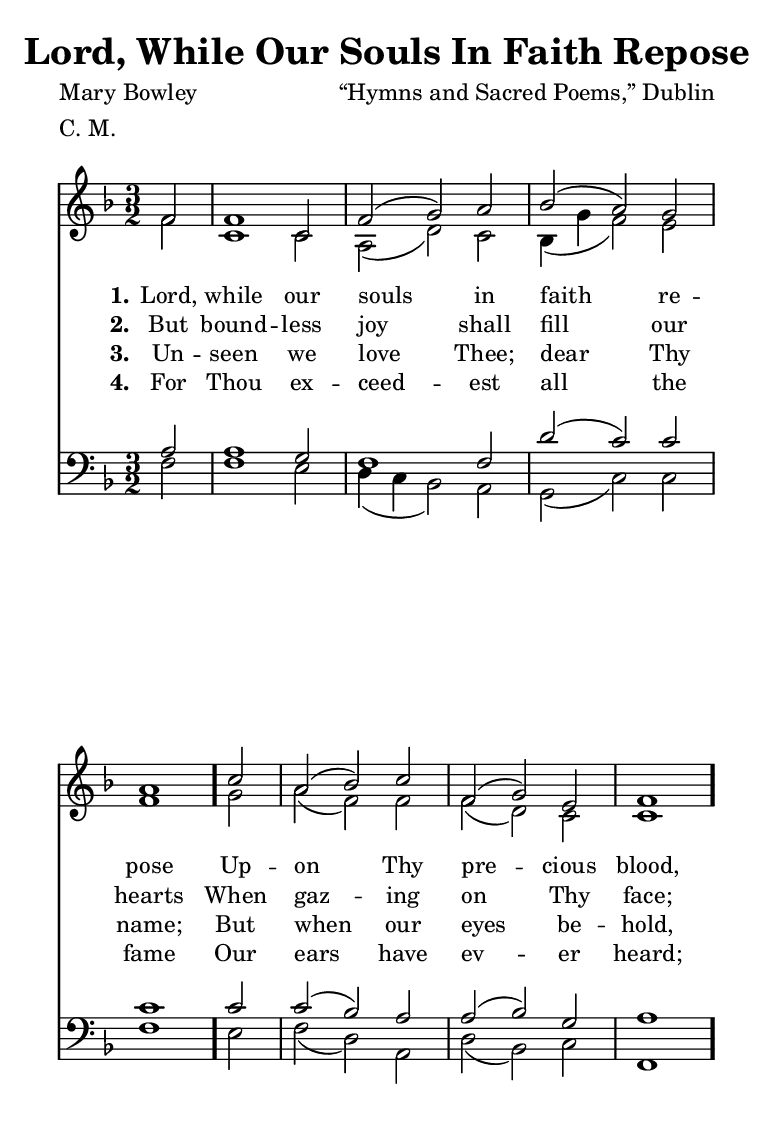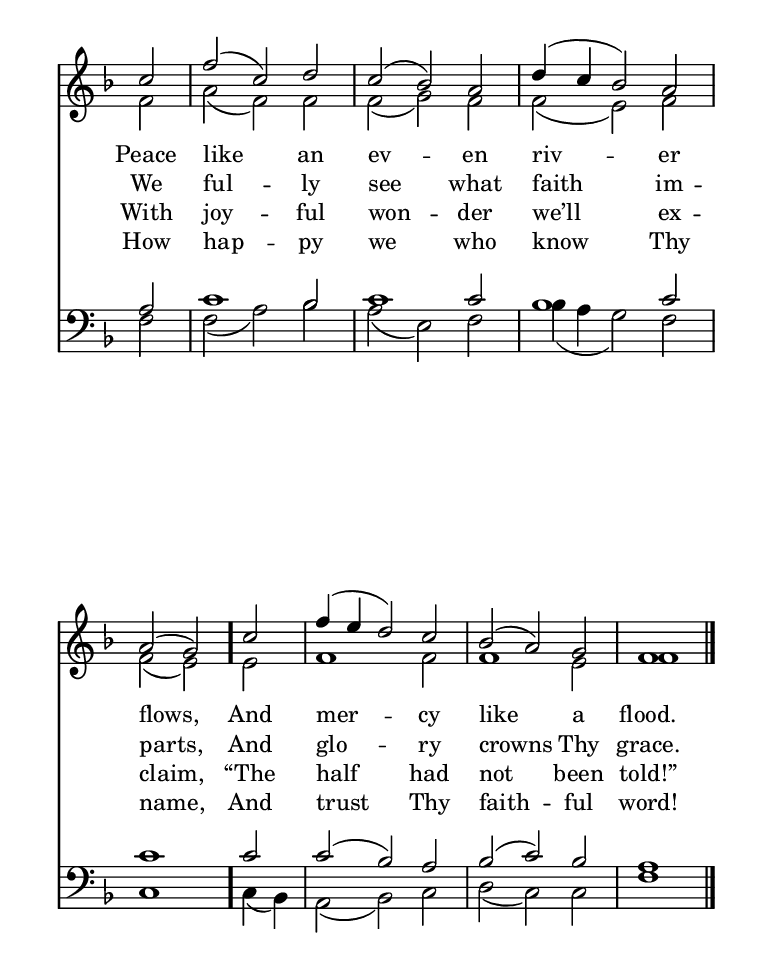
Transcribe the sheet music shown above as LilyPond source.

\include "common/global.ily"
\paper {
  \include "common/paper.ily"
  %ragged-bottom = ##t
  ragged-last-bottom = ##t
  %systems-per-page = ##f
  %page-count = ##f
  system-count = #(cond (is-eogsized 2) (#t #f))
}

\header{
  hymnnumber = "148"
  title = "Lord, While Our Souls In Faith Repose"
  tunename = "Irish"
  meter = "C. M."
  poet = "Mary Bowley"
  composer = "“Hymns and Sacred Poems,” Dublin"
  %copyright = ""
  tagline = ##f
}

% for fermata in MIDI
ta = { \tempo 2=90 }
tb = { \tempo 2=45 }

global = {
  \include "common/overrides.ily"
  \override Staff.TimeSignature.style = #'numbered
  \time 3/2
  \override Score.MetronomeMark.transparent = ##t % hide all fermata changes too
  \ta
  \key f \major
  \partial 2
  \autoBeamOff
}

notesSoprano = {
\global
\relative c' {

  f2 | f1 c2 | f(g) a | bes( a) g | a1
  c2 | a( bes) c | f,( g) e | f1
  c'2 | f( c) d | c( bes) a | d4( c bes2) a | a( g)
  c | f4( e d2) c | bes( a) g | f1
  \bar "|."

}
}

notesAlto = {
\global
\relative e' {

  f2 | c1 c2 | a( d) c | bes4( g' f2) e | f1
  g2 | a( f) f | f( d) c | c1
  f2 | a( f) f | f( g) f | f( e) f | f( e)
  e | f1 f2 | f1 e2 | f1

}
}

notesTenor = {
\global
\relative a {

  a2 | a1 g2 | f1 f2 | d'2( c) c | c1
  c2 | c( bes) a | a( bes) g | a1
  a2 | c1 bes2 | c1 c2 | bes1 c2 | c1
  c2 | c( bes) a | bes( c) bes | a1

}
}

notesBass = {
\global
\relative f {

  f2 | f1 e2 | d4( c bes2) a | g( c) c | f1
  e2 | f( d) a | d( bes) c | f,1
  f'2 | f( a) bes | a( e) f | bes4( a g2) f2 | c1
  c4( bes) | a2( bes) c | d( c) c | f1

}
}

wordsA = \lyricmode {
\set stanza = "1."

Lord, while our souls in faith re -- pose \bar "."
Up -- on Thy pre -- cious blood, \bar "." \break
Peace like an ev -- en riv -- er flows, \bar "."
And mer -- cy like a flood. \bar "."

}

wordsB = \lyricmode {
\set stanza = "2."

But bound -- less joy shall fill our hearts
When gaz -- ing on Thy face;
We ful -- ly see what faith im -- parts,
And glo -- ry crowns Thy grace.

}

wordsC = \lyricmode {
\set stanza = "3."

Un -- seen we love Thee; dear Thy name;
But when our eyes be -- hold,
With joy -- ful won -- der we’ll ex -- claim,
“The half had not been told!”

}

wordsD = \lyricmode {
\set stanza = "4."

For Thou ex -- ceed -- est all the fame
Our ears have ev -- er heard;
How hap -- py we who know Thy name,
And trust Thy faith -- ful word!

}

\score {
  \context ChoirStaff <<
    \context Staff = upper <<
      \set ChoirStaff.systemStartDelimiter = #'SystemStartBar
      \context Voice  = sopranos { \voiceOne << \notesSoprano >> }
      \context Voice  = altos { \voiceTwo << \notesAlto >> }
      \context Lyrics = one   \lyricsto sopranos \wordsA
      \context Lyrics = two   \lyricsto sopranos \wordsB
      \context Lyrics = three \lyricsto sopranos \wordsC
      \context Lyrics = four  \lyricsto sopranos \wordsD
    >>
    \context Staff = men <<
      \clef bass
      \context Voice  = tenors { \voiceOne << \notesTenor >> }
      \context Voice  = basses { \voiceTwo << \notesBass >> }
    >>
  >>
  \layout {
    \include "common/layout.ily"
  }
  \midi{
    \include "common/midi.ily"
  }
}

\version "2.19.49"  % necessary for upgrading to future LilyPond versions.

% vi:set et ts=2 sw=2 ai nocindent syntax=lilypond:
